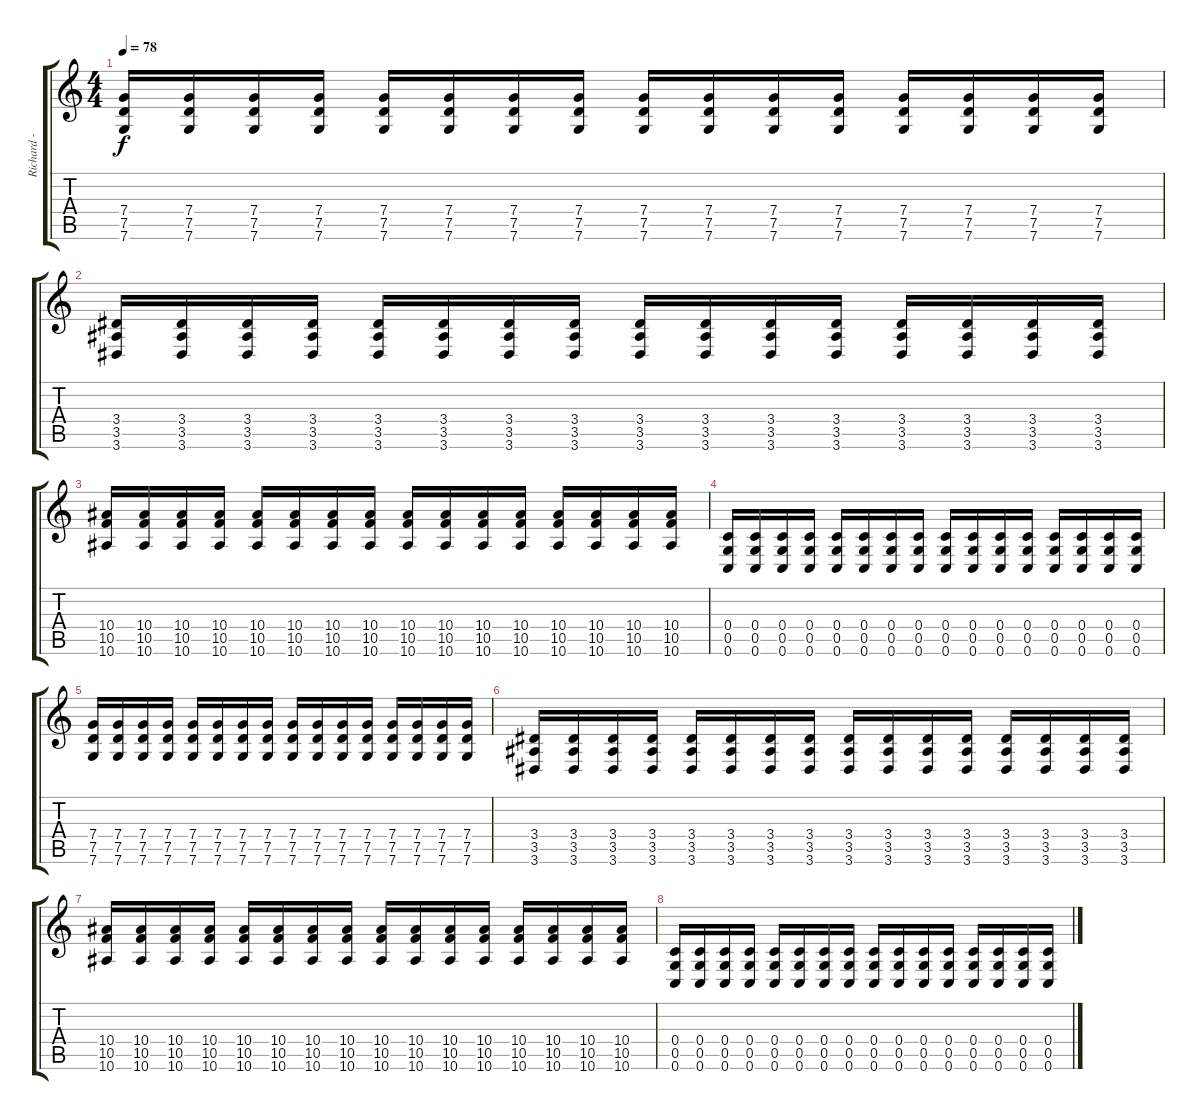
\track ("Richard - Guitar" "Richard - ") {instrument distortionguitar}
\staff {score tabs}
\tuning (D4 A3 F3 C3 G2 C2) {hide}
\ts (4 4)
\tempo 78
\clef g2
\ks c
(7.4 7.5 7.6).16{dy f} (7.4 7.5 7.6).16 (7.4 7.5 7.6).16 (7.4 7.5 7.6).16 (7.4 7.5 7.6).16 (7.4 7.5 7.6).16 (7.4 7.5 7.6).16 (7.4 7.5 7.6).16 (7.4 7.5 7.6).16 (7.4 7.5 7.6).16 (7.4 7.5 7.6).16 (7.4 7.5 7.6).16 (7.4 7.5 7.6).16 (7.4 7.5 7.6).16 (7.4 7.5 7.6).16 (7.4 7.5 7.6).16 |
(3.4 3.5 3.6).16 (3.4 3.5 3.6).16 (3.4 3.5 3.6).16 (3.4 3.5 3.6).16 (3.4 3.5 3.6).16 (3.4 3.5 3.6).16 (3.4 3.5 3.6).16 (3.4 3.5 3.6).16 (3.4 3.5 3.6).16 (3.4 3.5 3.6).16 (3.4 3.5 3.6).16 (3.4 3.5 3.6).16 (3.4 3.5 3.6).16 (3.4 3.5 3.6).16 (3.4 3.5 3.6).16 (3.4 3.5 3.6).16 |
(10.4 10.5 10.6).16 (10.4 10.5 10.6).16 (10.4 10.5 10.6).16 (10.4 10.5 10.6).16 (10.4 10.5 10.6).16 (10.4 10.5 10.6).16 (10.4 10.5 10.6).16 (10.4 10.5 10.6).16 (10.4 10.5 10.6).16 (10.4 10.5 10.6).16 (10.4 10.5 10.6).16 (10.4 10.5 10.6).16 (10.4 10.5 10.6).16 (10.4 10.5 10.6).16 (10.4 10.5 10.6).16 (10.4 10.5 10.6).16 |
(0.4 0.5 0.6).16 (0.4 0.5 0.6).16 (0.4 0.5 0.6).16 (0.4 0.5 0.6).16 (0.4 0.5 0.6).16 (0.4 0.5 0.6).16 (0.4 0.5 0.6).16 (0.4 0.5 0.6).16 (0.4 0.5 0.6).16 (0.4 0.5 0.6).16 (0.4 0.5 0.6).16 (0.4 0.5 0.6).16 (0.4 0.5 0.6).16 (0.4 0.5 0.6).16 (0.4 0.5 0.6).16 (0.4 0.5 0.6).16 |
(7.4 7.5 7.6).16 (7.4 7.5 7.6).16 (7.4 7.5 7.6).16 (7.4 7.5 7.6).16 (7.4 7.5 7.6).16 (7.4 7.5 7.6).16 (7.4 7.5 7.6).16 (7.4 7.5 7.6).16 (7.4 7.5 7.6).16 (7.4 7.5 7.6).16 (7.4 7.5 7.6).16 (7.4 7.5 7.6).16 (7.4 7.5 7.6).16 (7.4 7.5 7.6).16 (7.4 7.5 7.6).16 (7.4 7.5 7.6).16 |
(3.4 3.5 3.6).16 (3.4 3.5 3.6).16 (3.4 3.5 3.6).16 (3.4 3.5 3.6).16 (3.4 3.5 3.6).16 (3.4 3.5 3.6).16 (3.4 3.5 3.6).16 (3.4 3.5 3.6).16 (3.4 3.5 3.6).16 (3.4 3.5 3.6).16 (3.4 3.5 3.6).16 (3.4 3.5 3.6).16 (3.4 3.5 3.6).16 (3.4 3.5 3.6).16 (3.4 3.5 3.6).16 (3.4 3.5 3.6).16 |
(10.4 10.5 10.6).16 (10.4 10.5 10.6).16 (10.4 10.5 10.6).16 (10.4 10.5 10.6).16 (10.4 10.5 10.6).16 (10.4 10.5 10.6).16 (10.4 10.5 10.6).16 (10.4 10.5 10.6).16 (10.4 10.5 10.6).16 (10.4 10.5 10.6).16 (10.4 10.5 10.6).16 (10.4 10.5 10.6).16 (10.4 10.5 10.6).16 (10.4 10.5 10.6).16 (10.4 10.5 10.6).16 (10.4 10.5 10.6).16 |
(0.4 0.5 0.6).16 (0.4 0.5 0.6).16 (0.4 0.5 0.6).16 (0.4 0.5 0.6).16 (0.4 0.5 0.6).16 (0.4 0.5 0.6).16 (0.4 0.5 0.6).16 (0.4 0.5 0.6).16 (0.4 0.5 0.6).16 (0.4 0.5 0.6).16 (0.4 0.5 0.6).16 (0.4 0.5 0.6).16 (0.4 0.5 0.6).16 (0.4 0.5 0.6).16 (0.4 0.5 0.6).16 (0.4 0.5 0.6).16
